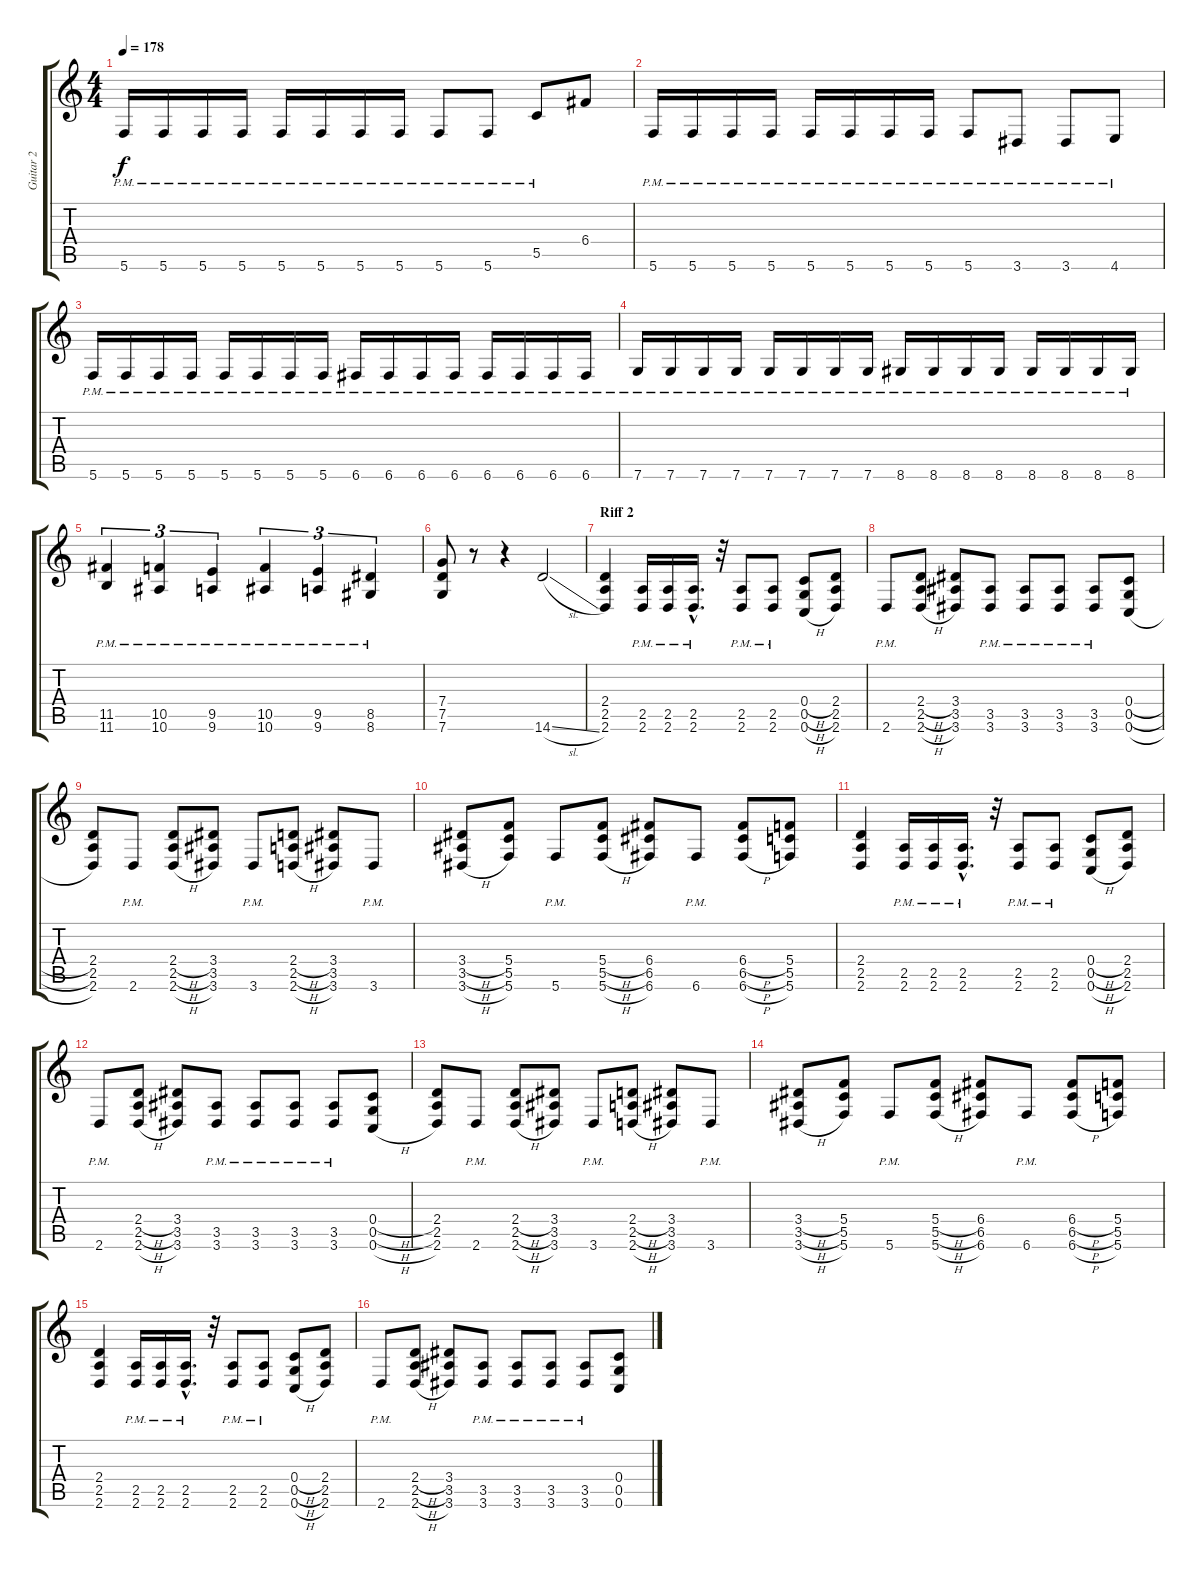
\track ("Guitar 2" "Guitar 2") {instrument overdrivenguitar}
\staff {score tabs}
\tuning (D4 A3 F3 C3 G2 C2) {hide}
\ts (4 4)
\tempo 178
\clef g2
\ks c
5.6{pm}.16{dy f} 5.6{pm}.16 5.6{pm}.16 5.6{pm}.16 5.6{pm}.16 5.6{pm}.16 5.6{pm}.16 5.6{pm}.16 5.6{pm}.8 5.6{pm}.8 5.5{pm}.8 6.4.8 |
5.6{pm}.16 5.6{pm}.16 5.6{pm}.16 5.6{pm}.16 5.6{pm}.16 5.6{pm}.16 5.6{pm}.16 5.6{pm}.16 5.6{pm}.8 3.6{pm}.8 3.6{pm}.8 4.6{pm}.8 |
5.6{pm}.16 5.6{pm}.16 5.6{pm}.16 5.6{pm}.16 5.6{pm}.16 5.6{pm}.16 5.6{pm}.16 5.6{pm}.16 6.6{pm}.16 6.6{pm}.16 6.6{pm}.16 6.6{pm}.16 6.6{pm}.16 6.6{pm}.16 6.6{pm}.16 6.6{pm}.16 |
7.6{pm}.16 7.6{pm}.16 7.6{pm}.16 7.6{pm}.16 7.6{pm}.16 7.6{pm}.16 7.6{pm}.16 7.6{pm}.16 8.6{pm}.16 8.6{pm}.16 8.6{pm}.16 8.6{pm}.16 8.6{pm}.16 8.6{pm}.16 8.6{pm}.16 8.6{pm}.16 |
(11.5{pm} 11.6{pm}).4{tu (3 2)} (10.5{pm} 10.6{pm}).4{tu (3 2)} (9.5{pm} 9.6{pm}).4{tu (3 2)} (10.5{pm} 10.6{pm}).4{tu (3 2)} (9.5{pm} 9.6{pm}).4{tu (3 2)} (8.5{pm} 8.6{pm}).4{tu (3 2)} |
(7.4 7.5 7.6).8 r.8 r.4 14.6{sl}.2 |
\section ("" "Riff 2")
(2.4 2.5 2.6).4 (2.5{pm} 2.6{pm}).16 (2.5{pm} 2.6{pm}).16 (2.5{hac pm} 2.6{hac pm}).16{d} r.32 (2.5{pm} 2.6{pm}).8 (2.5{pm} 2.6{pm}).8 (0.4{h} 0.5{h} 0.6{h}).8 (2.4 2.5 2.6).8 |
2.6{pm}.8 (2.4{h} 2.5{h} 2.6{h}).8 (3.4 3.5 3.6).8 (3.5{pm} 3.6{pm}).8 (3.5{pm} 3.6{pm}).8 (3.5{pm} 3.6{pm}).8 (3.5{pm} 3.6{pm}).8 (0.4{h} 0.5{h} 0.6{h}).8 |
(2.4 2.5 2.6).8 2.6{pm}.8 (2.4{h} 2.5{h} 2.6{h}).8 (3.4 3.5 3.6).8 3.6{pm}.8 (2.4{h} 2.5{h} 2.6{h}).8 (3.4 3.5 3.6).8 3.6{pm}.8 |
(3.4{h} 3.5{h} 3.6{h}).8 (5.4 5.5 5.6).8 5.6{pm}.8 (5.4{h} 5.5{h} 5.6{h}).8 (6.4 6.5 6.6).8 6.6{pm}.8 (6.4{h} 6.5{h} 6.6{h}).8 (5.4 5.5 5.6).8 |
(2.4 2.5 2.6).4 (2.5{pm} 2.6{pm}).16 (2.5{pm} 2.6{pm}).16 (2.5{hac pm} 2.6{hac pm}).16{d} r.32 (2.5{pm} 2.6{pm}).8 (2.5{pm} 2.6{pm}).8 (0.4{h} 0.5{h} 0.6{h}).8 (2.4 2.5 2.6).8 |
2.6{pm}.8 (2.4{h} 2.5{h} 2.6{h}).8 (3.4 3.5 3.6).8 (3.5{pm} 3.6{pm}).8 (3.5{pm} 3.6{pm}).8 (3.5{pm} 3.6{pm}).8 (3.5{pm} 3.6{pm}).8 (0.4{h} 0.5{h} 0.6{h}).8 |
(2.4 2.5 2.6).8 2.6{pm}.8 (2.4{h} 2.5{h} 2.6{h}).8 (3.4 3.5 3.6).8 3.6{pm}.8 (2.4{h} 2.5{h} 2.6{h}).8 (3.4 3.5 3.6).8 3.6{pm}.8 |
(3.4{h} 3.5{h} 3.6{h}).8 (5.4 5.5 5.6).8 5.6{pm}.8 (5.4{h} 5.5{h} 5.6{h}).8 (6.4 6.5 6.6).8 6.6{pm}.8 (6.4{h} 6.5{h} 6.6{h}).8 (5.4 5.5 5.6).8 |
(2.4 2.5 2.6).4 (2.5{pm} 2.6{pm}).16 (2.5{pm} 2.6{pm}).16 (2.5{hac pm} 2.6{hac pm}).16{d} r.32 (2.5{pm} 2.6{pm}).8 (2.5{pm} 2.6{pm}).8 (0.4{h} 0.5{h} 0.6{h}).8 (2.4 2.5 2.6).8 |
2.6{pm}.8 (2.4{h} 2.5{h} 2.6{h}).8 (3.4 3.5 3.6).8 (3.5{pm} 3.6{pm}).8 (3.5{pm} 3.6{pm}).8 (3.5{pm} 3.6{pm}).8 (3.5{pm} 3.6{pm}).8 (0.4{h} 0.5{h} 0.6{h}).8
